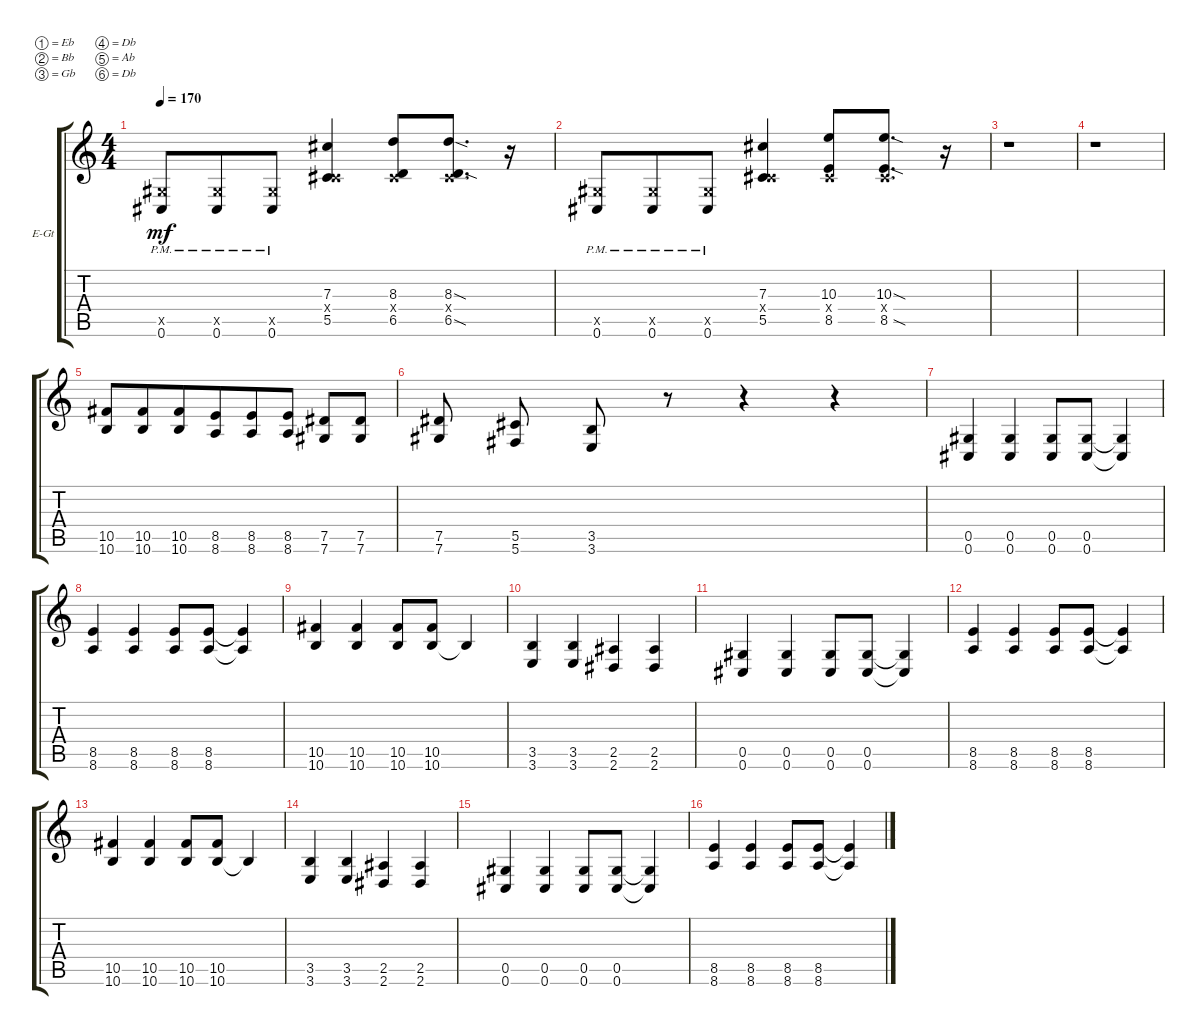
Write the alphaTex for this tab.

\defaultSystemsLayout 4
\bracketExtendMode groupsimilarinstruments
\firstSystemTrackNameOrientation horizontal
\otherSystemsTrackNameOrientation horizontal
\track ("Electric Guitar" "E-Gt") {instrument overdrivenguitar}
\staff {score tabs}
\tuning (Eb4 Bb3 Gb3 Db3 Ab2 Db2)
\ts (4 4)
\tempo 170
\clef g2
\ks c
(0.6{pm} 0.5{pm x}).8{dy mf beam merge} (0.6{pm} 0.5{pm x}).8{beam merge} (0.6{pm} 0.5{pm x}).8 (5.5 7.3 0.4{x}).4 (6.5 8.3 0.4{x}).8{beam merge} (8.3{sod} 6.5{sod} 0.4{x}).8{d} r.16 |
(0.6{pm} 0.5{pm x}).8{beam merge} (0.6{pm} 0.5{pm x}).8{beam merge} (0.6{pm} 0.5{pm x}).8 (5.5 7.3 0.4{x}).4 (8.5 10.3 0.4{x}).8{beam merge} (10.3{sod} 8.5{sod} 0.4{x}).8{d} r.16 |
r.1 |
r.1 |
(10.6 10.5).8{beam merge} (10.6 10.5).8{beam merge} (10.6 10.5).8 (8.6 8.5).8{beam merge} (8.6 8.5).8{beam merge} (8.6 8.5).8 (7.6 7.5).8 (7.6 7.5).8 |
(7.6 7.5).8{beam split} (5.6 5.5).8 (3.6 3.5).8 r.8 r.4 r.4 |
(0.6 0.5).4 (0.5 0.6).4 (0.5 0.6).8 (0.6 0.5).8 (0.6{t} 0.5{t}).4 |
(8.6 8.5).4 (8.5 8.6).4 (8.6 8.5).8 (8.5 8.6).8 (8.5{t} 8.6{t}).4 |
(10.6 10.5).4 (10.6 10.5).4 (10.6 10.5).8 (10.6 10.5).8 10.6{t}.4 |
(3.6 3.5).4 (3.5 3.6).4 (2.6 2.5).4 (2.5 2.6).4 |
(0.6 0.5).4 (0.5 0.6).4 (0.5 0.6).8 (0.6 0.5).8 (0.6{t} 0.5{t}).4 |
(8.6 8.5).4 (8.5 8.6).4 (8.6 8.5).8 (8.5 8.6).8 (8.5{t} 8.6{t}).4 |
(10.6 10.5).4 (10.6 10.5).4 (10.6 10.5).8 (10.6 10.5).8 10.6{t}.4 |
(3.6 3.5).4 (3.5 3.6).4 (2.6 2.5).4 (2.5 2.6).4 |
(0.6 0.5).4 (0.5 0.6).4 (0.5 0.6).8 (0.6 0.5).8 (0.6{t} 0.5{t}).4 |
(8.6 8.5).4 (8.5 8.6).4 (8.6 8.5).8 (8.5 8.6).8 (8.5{t} 8.6{t}).4
